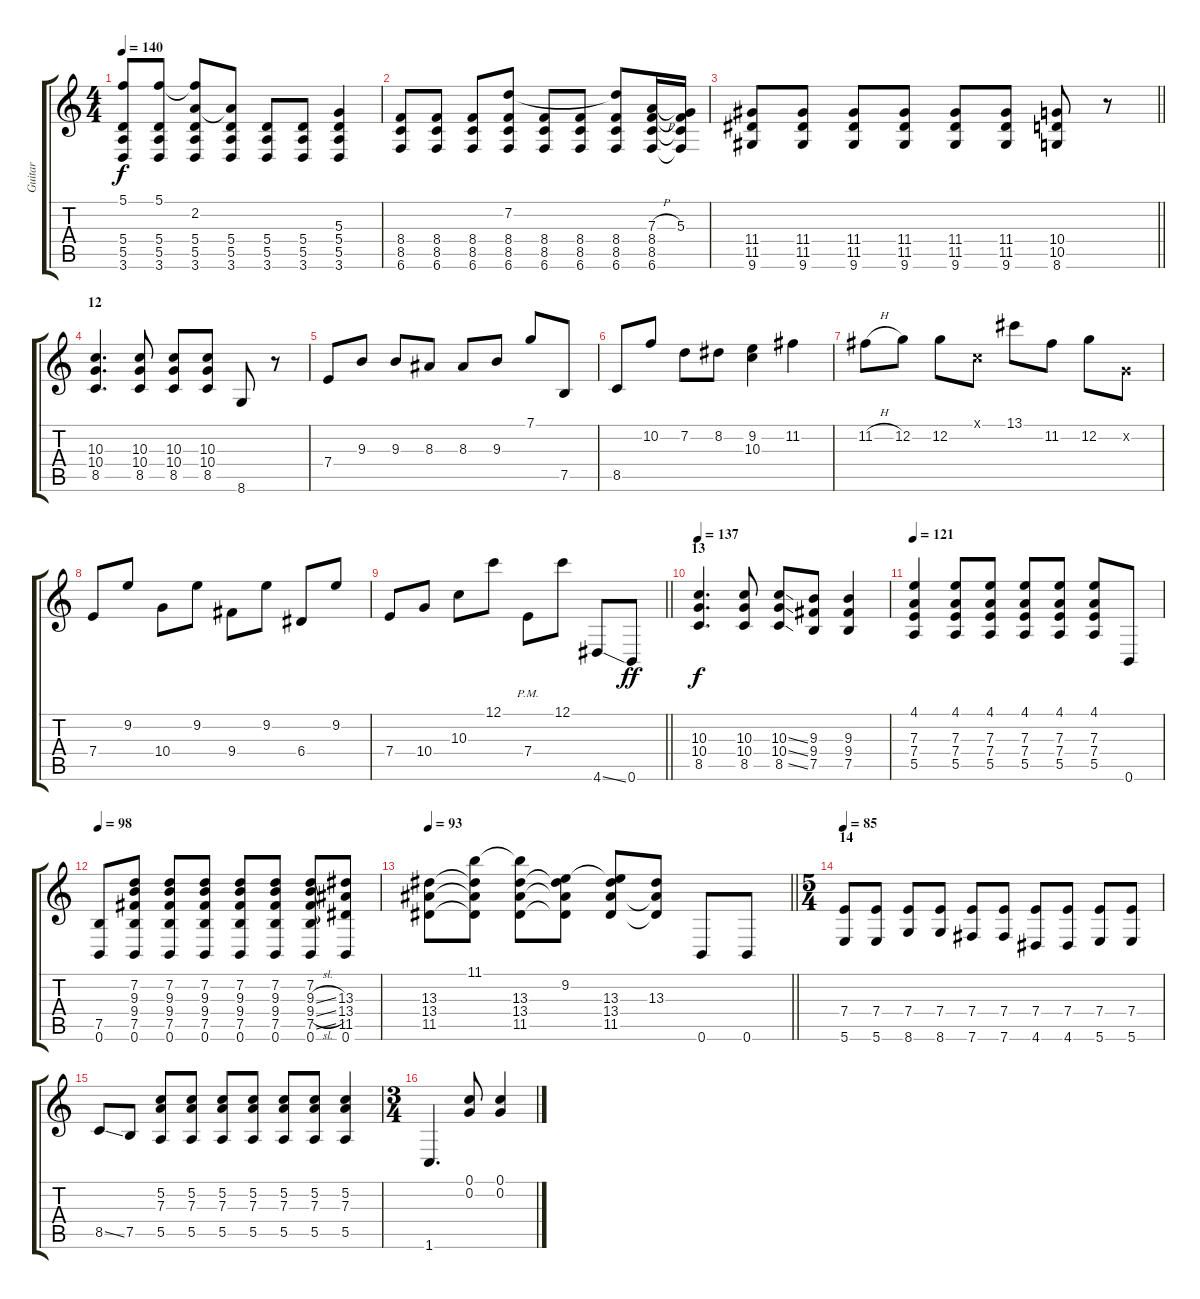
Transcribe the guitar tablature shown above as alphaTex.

\track ("Guitar" "Guitar") {instrument distortionguitar}
\staff {score tabs}
\tuning (C4 G3 D3 A2 E2 B1) {hide}
\ts (4 4)
\tempo 140
\clef g2
\ks c
(5.1{t} 5.4 5.5 3.6).8{dy f} (5.1 5.4 5.5 3.6).8 (5.1{t} 2.2 5.4 5.5 3.6).8 (2.2{t} 5.4 5.5 3.6).8 (5.4 5.5 3.6).8 (5.4 5.5 3.6).8 (5.3 5.4 5.5 3.6).4 |
(8.4 8.5 6.6).8 (8.4 8.5 6.6).8 (8.4 8.5 6.6).8 (7.2 8.4 8.5 6.6).8 (8.4 8.5 6.6).8 (8.4 8.5 6.6).8 (7.2{t} 8.4 8.5 6.6).8 (7.3{h} 8.4 8.5 6.6).16 (5.3 8.4{t} 8.5{t} 6.6{t}).16 |
\barLineRight lightlight
(11.4 11.5 9.6).8 (11.4 11.5 9.6).8 (11.4 11.5 9.6).8 (11.4 11.5 9.6).8 (11.4 11.5 9.6).8 (11.4 11.5 9.6).8 (10.4 10.5 8.6).8 r.8 |
\section ("" "12")
(10.3 10.4 8.5).4{d} (10.3 10.4 8.5).8 (10.3 10.4 8.5).8 (10.3 10.4 8.5).8 8.6.8 r.8 |
7.4.8 9.3.8 9.3.8 8.3.8 8.3.8 9.3.8 7.1.8 7.5.8 |
8.5.8 10.2.8 7.2.8 8.2.8 (9.2 10.3).4 11.2.4 |
11.2{h}.8 12.2.8 12.2.8 0.1{x}.8 13.1.8 11.2.8 12.2.8 0.2{x}.8 |
7.4.8 9.2.8 10.4.8 9.2.8 9.4.8 9.2.8 6.4.8 9.2.8 |
\barLineRight lightlight
7.4.8 10.4.8 10.3.8 12.1.8 7.4{pm}.8 12.1.8 4.6{ss}.8 0.6.8{dy ff} |
\section ("" "13")
\tempo 137
(10.3 10.4 8.5).4{d dy f} (10.3 10.4 8.5).8 (10.3{ss} 10.4{ss} 8.5{ss}).8 (9.3 9.4 7.5).8 (9.3 9.4 7.5).4 |
\tempo 121
(4.1 7.3 7.4 5.5).4 (4.1 7.3 7.4 5.5).8 (4.1 7.3 7.4 5.5).8 (4.1 7.3 7.4 5.5).8 (4.1 7.3 7.4 5.5).8 (4.1 7.3 7.4 5.5).8 0.6.8 |
\tempo 98
(7.5 0.6).8 (7.2 9.3 9.4 7.5 0.6).8 (7.2 9.3 9.4 7.5 0.6).8 (7.2 9.3 9.4 7.5 0.6).8 (7.2 9.3 9.4 7.5 0.6).8 (7.2 9.3 9.4 7.5 0.6).8 (7.2 9.3{sl} 9.4{sl} 7.5{sl} 0.6).8 (13.3 13.4 11.5 0.6).8 |
\tempo 93
\barLineRight lightlight
(13.3 13.4 11.5).8 (11.1 13.3{t} 13.4{t} 11.5{t}).8 (11.1{t} 13.3 13.4 11.5).8 (9.2 13.3{t} 13.4{t} 11.5{t}).8 (9.2{t} 13.3 13.4 11.5).8 (13.3 13.4{t} 11.5{t}).8 0.6.8 0.6.8 |
\ts (5 4)
\section ("" "14")
\tempo 85
(7.4 5.6).8 (7.4 5.6).8 (7.4 8.6).8 (7.4 8.6).8 (7.4 7.6).8 (7.4 7.6).8 (7.4 4.6).8 (7.4 4.6).8 (7.4 5.6).8 (7.4 5.6).8 |
8.5{ss}.8 7.5.8 (5.2 7.3 5.5).8 (5.2 7.3 5.5).8 (5.2 7.3 5.5).8 (5.2 7.3 5.5).8 (5.2 7.3 5.5).8 (5.2 7.3 5.5).8 (5.2 7.3 5.5).4 |
\ts (3 4)
1.6.4{d} (0.1 0.2).8 (0.1 0.2).4
